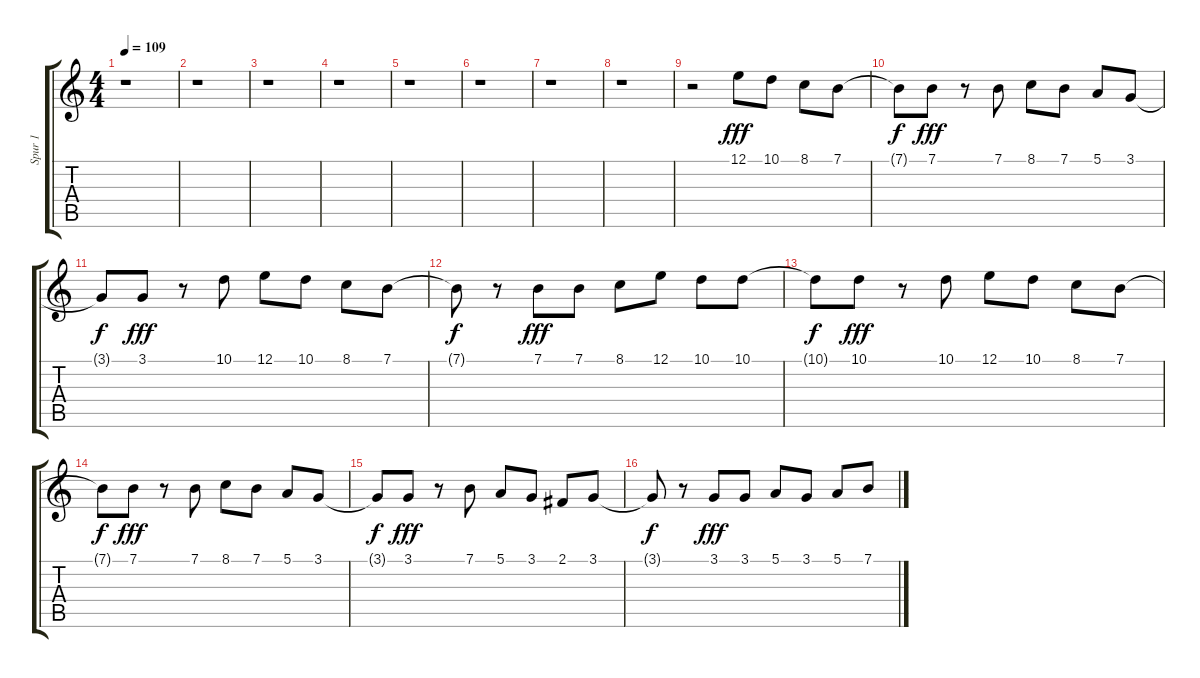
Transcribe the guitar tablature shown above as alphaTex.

\track ("Spur 1" "Spur 1") {instrument flute}
\staff {score tabs}
\tuning (E4 B3 G3 D3 A2 E2) {hide}
\ts (4 4)
\tempo 109
\clef g2
\ks c
r.1{dy fff} |
r.1 |
r.1 |
r.1 |
r.1 |
r.1 |
r.1 |
r.1 |
r.2 12.1.8 10.1.8 8.1.8 7.1.8 |
7.1{t}.8{dy f} 7.1.8{dy fff} r.8 7.1.8 8.1.8 7.1.8 5.1.8 3.1.8 |
3.1{t}.8{dy f} 3.1.8{dy fff} r.8 10.1.8 12.1.8 10.1.8 8.1.8 7.1.8 |
7.1{t}.8{dy f} r.8 7.1.8{dy fff} 7.1.8 8.1.8 12.1.8 10.1.8 10.1.8 |
10.1{t}.8{dy f} 10.1.8{dy fff} r.8 10.1.8 12.1.8 10.1.8 8.1.8 7.1.8 |
7.1{t}.8{dy f} 7.1.8{dy fff} r.8 7.1.8 8.1.8 7.1.8 5.1.8 3.1.8 |
3.1{t}.8{dy f} 3.1.8{dy fff} r.8 7.1.8 5.1.8 3.1.8 2.1.8 3.1.8 |
3.1{t}.8{dy f} r.8 3.1.8{dy fff} 3.1.8 5.1.8 3.1.8 5.1.8 7.1.8
